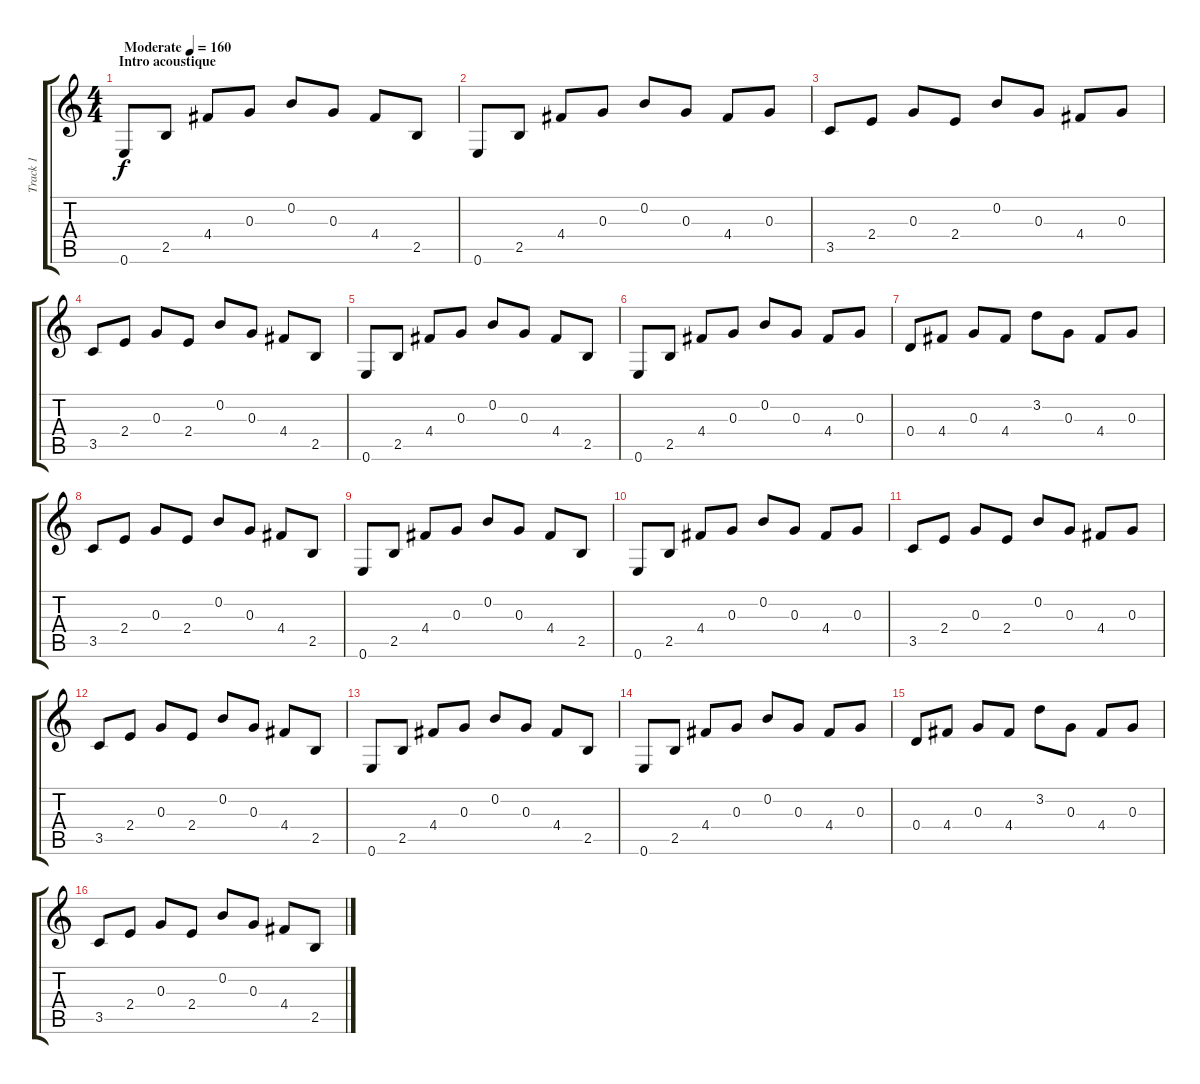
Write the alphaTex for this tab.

\track ("Track 1" "Track 1") {instrument acousticguitarsteel}
\staff {score tabs}
\tuning (E4 B3 G3 D3 A2 E2) {hide}
\ts (4 4)
\section ("" "Intro acoustique")
\tempo (160 "Moderate")
\clef g2
\ks c
0.6.8{dy f instrument acousticguitarsteel} 2.5.8 4.4.8 0.3.8 0.2.8 0.3.8 4.4.8 2.5.8 |
0.6.8 2.5.8 4.4.8 0.3.8 0.2.8 0.3.8 4.4.8 0.3.8 |
3.5.8 2.4.8 0.3.8 2.4.8 0.2.8 0.3.8 4.4.8 0.3.8 |
3.5.8 2.4.8 0.3.8 2.4.8 0.2.8 0.3.8 4.4.8 2.5.8 |
0.6.8 2.5.8 4.4.8 0.3.8 0.2.8 0.3.8 4.4.8 2.5.8 |
0.6.8 2.5.8 4.4.8 0.3.8 0.2.8 0.3.8 4.4.8 0.3.8 |
0.4.8 4.4.8 0.3.8 4.4.8 3.2.8 0.3.8 4.4.8 0.3.8 |
3.5.8 2.4.8 0.3.8 2.4.8 0.2.8 0.3.8 4.4.8 2.5.8 |
0.6.8 2.5.8 4.4.8 0.3.8 0.2.8 0.3.8 4.4.8 2.5.8 |
0.6.8 2.5.8 4.4.8 0.3.8 0.2.8 0.3.8 4.4.8 0.3.8 |
3.5.8 2.4.8 0.3.8 2.4.8 0.2.8 0.3.8 4.4.8 0.3.8 |
3.5.8 2.4.8 0.3.8 2.4.8 0.2.8 0.3.8 4.4.8 2.5.8 |
0.6.8 2.5.8 4.4.8 0.3.8 0.2.8 0.3.8 4.4.8 2.5.8 |
0.6.8 2.5.8 4.4.8 0.3.8 0.2.8 0.3.8 4.4.8 0.3.8 |
0.4.8 4.4.8 0.3.8 4.4.8 3.2.8 0.3.8 4.4.8 0.3.8 |
3.5.8 2.4.8 0.3.8 2.4.8 0.2.8 0.3.8 4.4.8 2.5.8
